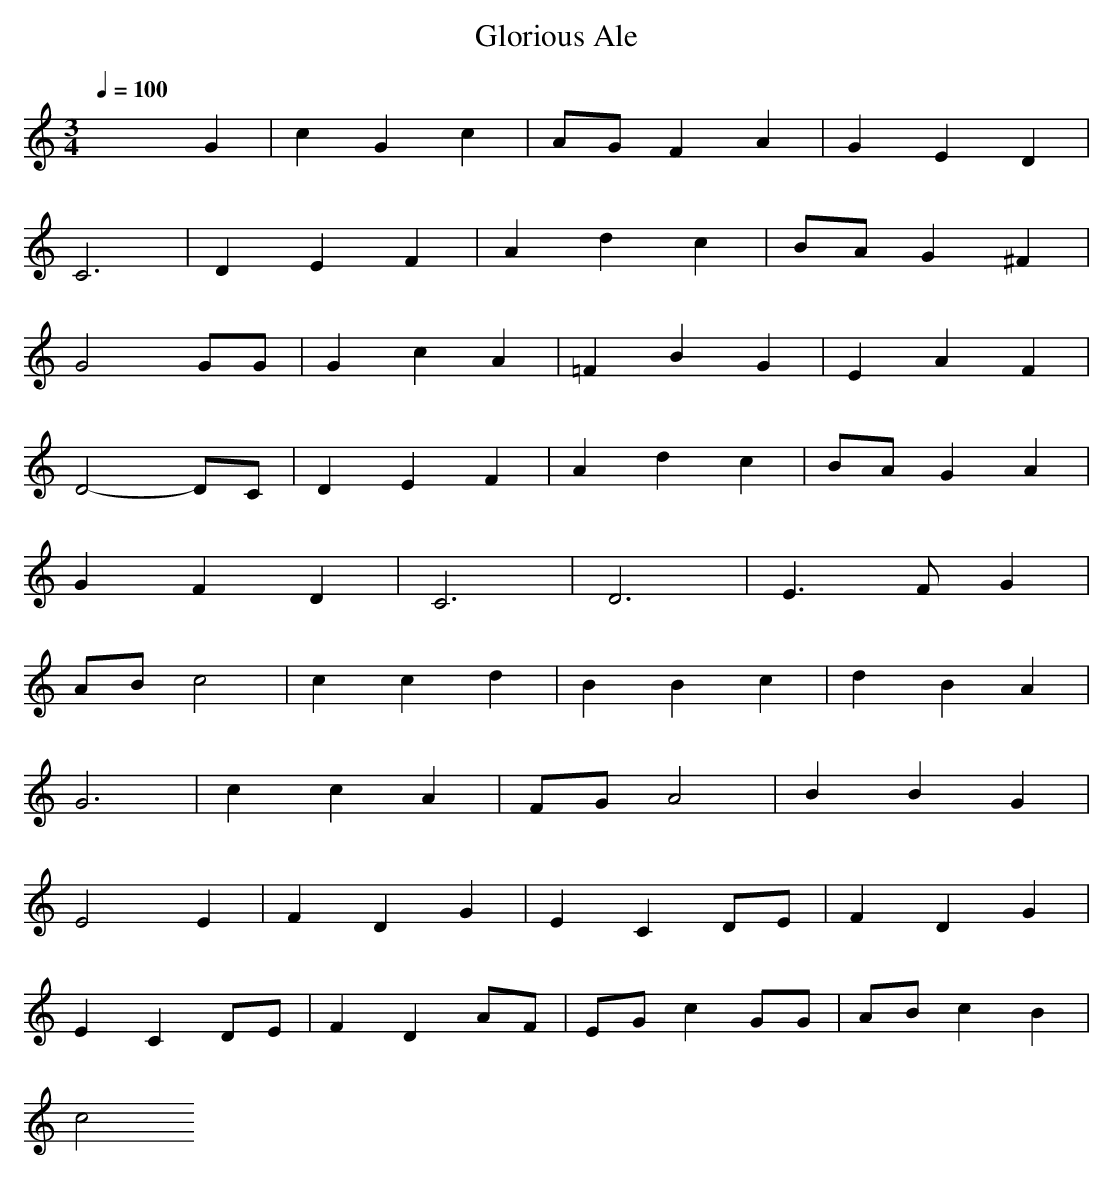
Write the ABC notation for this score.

X:1
T: Glorious Ale
M: 3/4
L: 1/8
Q:1/4=100
K:C % 0 sharps
x4G2| \
c2G2c2| \
AGF2A2| \
G2E2D2|
C6| \
D2E2F2| \
A2d2c2| \
BAG2^F2|
G4GG| \
G2c2A2| \
=F2B2G2| \
E2A2F2|
D4-DC| \
D2E2F2| \
A2d2c2| \
BAG2A2|
G2F2D2| \
C6| \
D6| \
E3 FG2|
ABc4| \
c2c2d2| \
B2B2c2| \
d2B2A2|
G6| \
c2c2A2| \
FGA4| \
B2B2G2|
E4E2| \
F2D2G2| \
E2C2DE| \
F2D2G2|
E2C2DE| \
F2D2AF| \
EGc2GG| \
ABc2B2|
c4
